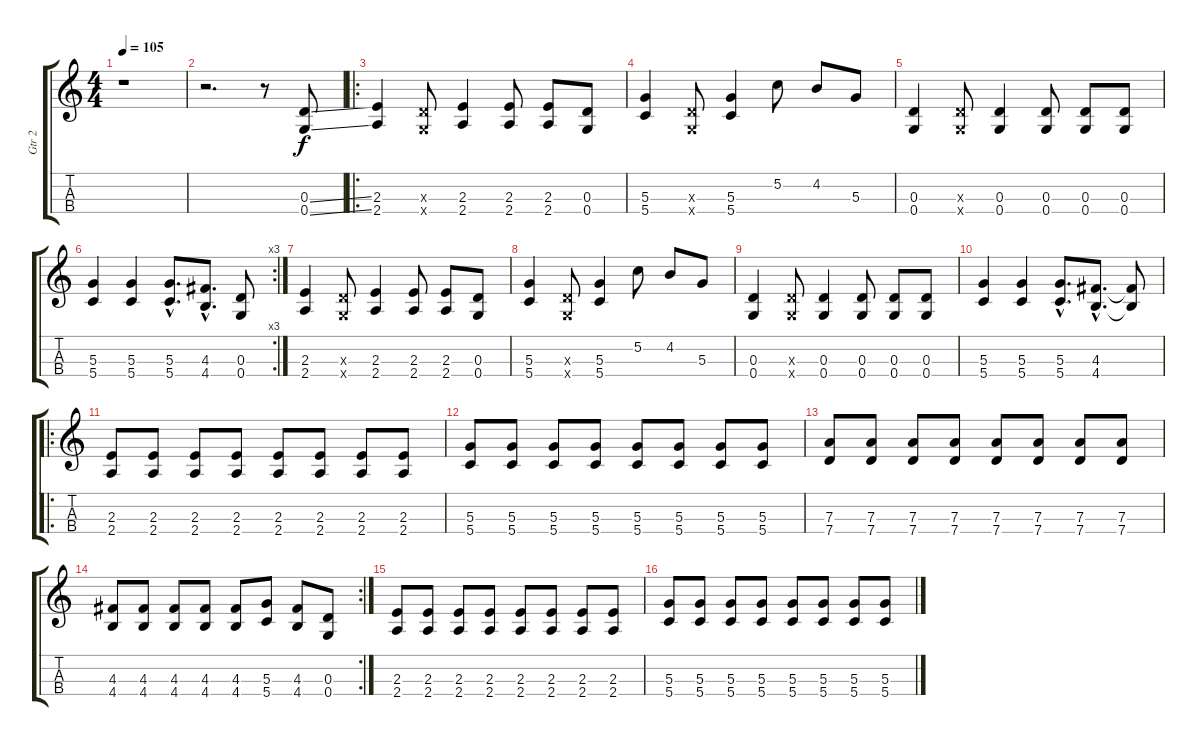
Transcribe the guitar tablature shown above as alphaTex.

\track ("Gtr 2" "Gtr 2") {instrument distortionguitar}
\staff {score tabs}
\tuning (B3 G3 D3 G2) {hide}
\ts (4 4)
\tempo 105
\clef g2
\ks c
r.1{dy f} |
r.2{d} r.8 (0.3{ss} 0.4{ss}).8 |
\ro
(2.3 2.4).4 (0.3{x} 0.4{x}).8 (2.3 2.4).4 (2.3 2.4).8 (2.3 2.4).8 (0.3 0.4).8 |
(5.3 5.4).4 (0.3{x} 0.4{x}).8 (5.3 5.4).4 5.2.8 4.2.8 5.3.8 |
(0.3 0.4).4 (0.3{x} 0.4{x}).8 (0.3 0.4).4 (0.3 0.4).8 (0.3 0.4).8 (0.3 0.4).8 |
\rc 3
(5.3 5.4).4 (5.3 5.4).4 (5.3{hac} 5.4{hac}).8{d} (4.3{hac} 4.4{hac}).8{d} (0.3 0.4).8 |
(2.3 2.4).4 (0.3{x} 0.4{x}).8 (2.3 2.4).4 (2.3 2.4).8 (2.3 2.4).8 (0.3 0.4).8 |
(5.3 5.4).4 (0.3{x} 0.4{x}).8 (5.3 5.4).4 5.2.8 4.2.8 5.3.8 |
(0.3 0.4).4 (0.3{x} 0.4{x}).8 (0.3 0.4).4 (0.3 0.4).8 (0.3 0.4).8 (0.3 0.4).8 |
(5.3 5.4).4 (5.3 5.4).4 (5.3{hac} 5.4{hac}).8{d} (4.3{hac} 4.4{hac}).8{d} (4.3{t} 4.4{t}).8 |
\ro
(2.3 2.4).8{volume 13 instrument overdrivenguitar} (2.3 2.4).8 (2.3 2.4).8 (2.3 2.4).8 (2.3 2.4).8 (2.3 2.4).8 (2.3 2.4).8 (2.3 2.4).8 |
(5.3 5.4).8 (5.3 5.4).8 (5.3 5.4).8 (5.3 5.4).8 (5.3 5.4).8 (5.3 5.4).8 (5.3 5.4).8 (5.3 5.4).8 |
(7.3 7.4).8 (7.3 7.4).8 (7.3 7.4).8 (7.3 7.4).8 (7.3 7.4).8 (7.3 7.4).8 (7.3 7.4).8 (7.3 7.4).8 |
\rc 2
(4.3 4.4).8 (4.3 4.4).8 (4.3 4.4).8 (4.3 4.4).8 (4.3 4.4).8 (5.3 5.4).8 (4.3 4.4).8 (0.3 0.4).8 |
(2.3 2.4).8{volume 13 instrument overdrivenguitar} (2.3 2.4).8 (2.3 2.4).8 (2.3 2.4).8 (2.3 2.4).8 (2.3 2.4).8 (2.3 2.4).8 (2.3 2.4).8 |
(5.3 5.4).8 (5.3 5.4).8 (5.3 5.4).8 (5.3 5.4).8 (5.3 5.4).8 (5.3 5.4).8 (5.3 5.4).8 (5.3 5.4).8
